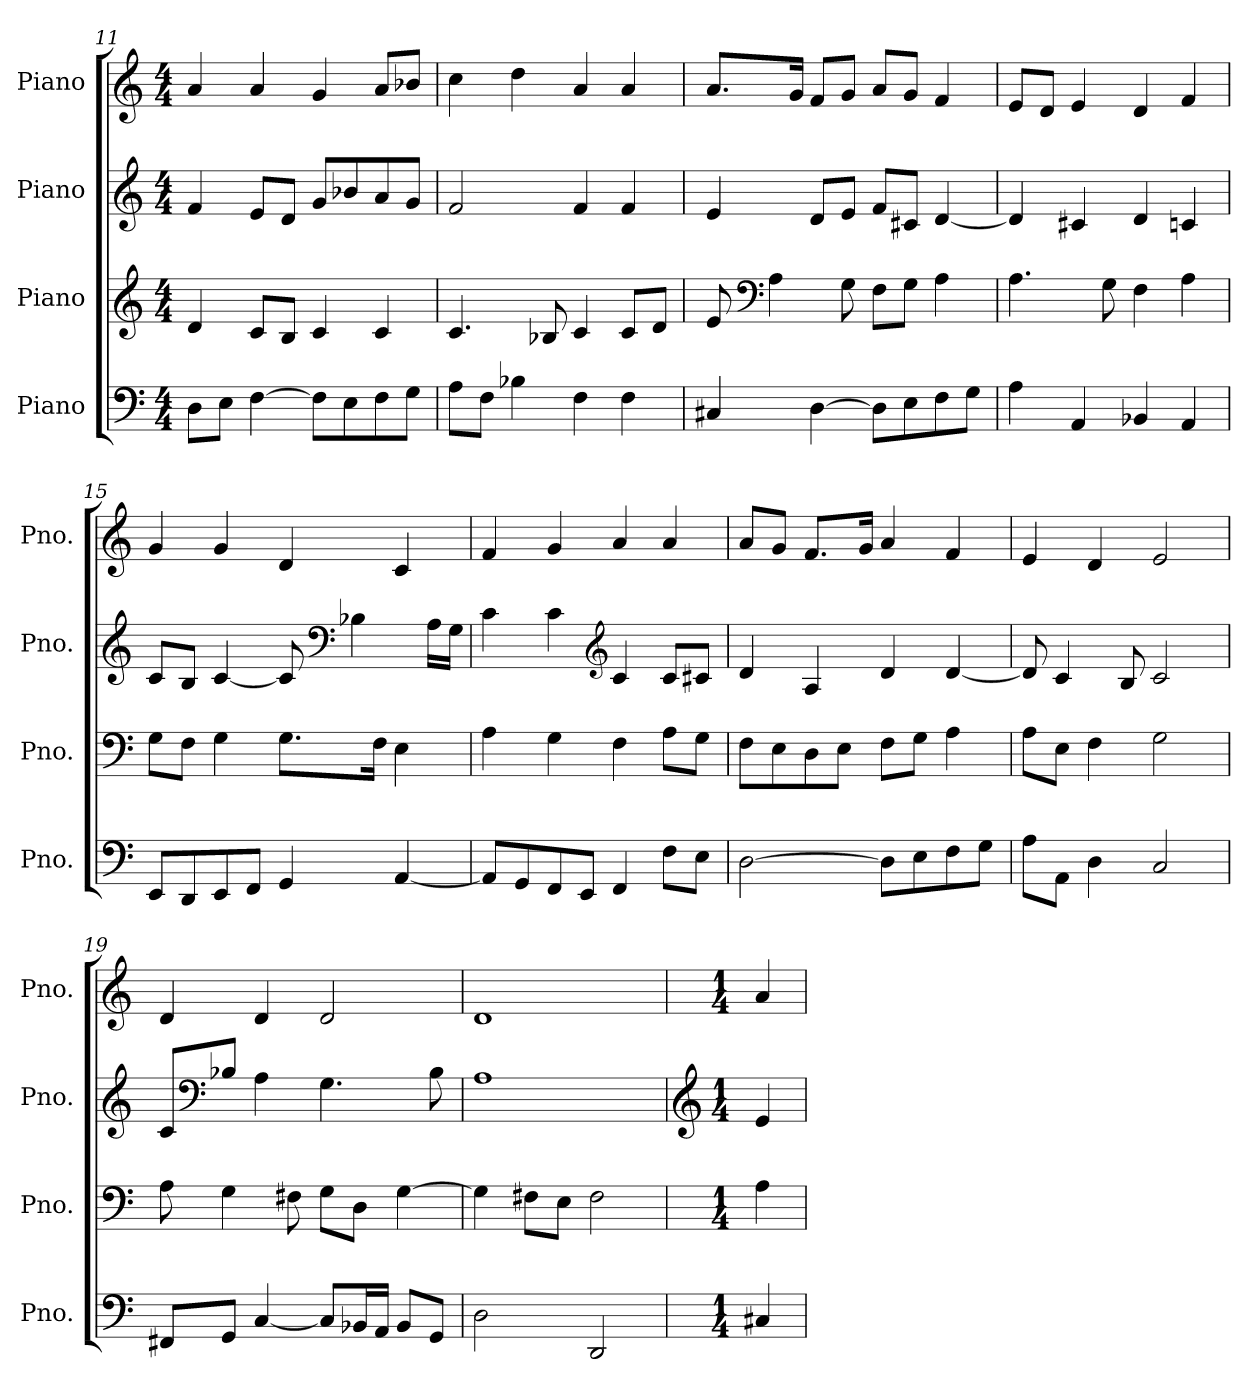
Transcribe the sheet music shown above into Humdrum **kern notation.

**kern	**kern	**kern	**kern
*part4	*part3	*part2	*part1
*staff4	*staff3	*staff2	*staff1
*I"Piano	*I"Piano	*I"Piano	*I"Piano
*I'Pno.	*I'Pno.	*I'Pno.	*I'Pno.
*clefF4	*clefG2	*clefG2	*clefG2
*k[]	*k[]	*k[]	*k[]
*M4/4	*M4/4	*M4/4	*M4/4
=11	=11	=11	=11
8D\L	4d/	4f/	4a/
8E\J	.	.	.
[4F\	8c/L	8e/L	4a/
.	8B/J	8d/J	.
8F\L]	4c/	8g/L	4g/
8E\	.	8b-X/	.
8F\	4c/	8a/	8a/L
8G\J	.	8g/J	8b-X/J
=12	=12	=12	=12
8A\L	4.c/	2f/	4cc\
8F\J	.	.	.
4B-X\	.	.	4dd\
.	8B-X/	.	.
4F\	4c/	4f/	4a/
4F\	8c/L	4f/	4a/
.	8d/J	.	.
!!LO:PB:g=z
=13	=13	=13	=13
4C#X/	8e/	4e/	8.a/L
*	*clefF4	*	*
.	4A\	.	.
.	.	.	16g/Jk
[4D\	.	8d/L	8f/L
.	8G\	8e/J	8g/J
8D\L]	8F\L	8f/L	8a/L
8E\	8G\J	8c#X/J	8g/J
8F\	4A\	[4d/	4f/
8G\J	.	.	.
=14	=14	=14	=14
4A\	4.A\	4d/]	8e/L
.	.	.	8d/J
4AA/	.	4c#X/	4e/
.	8G\	.	.
4BB-X/	4F\	4d/	4d/
4AA/	4A\	4cn/	4f/
=15	=15	=15	=15
8EE/L	8G\L	8c/L	4g/
8DD/	8F\J	8B/J	.
8EE/	4G\	[4c/	4g/
8FF/J	.	.	.
4GG/	8.G\L	8c/]	4d/
*	*	*clefF4	*
.	.	4B-X\	.
.	16F\Jk	.	.
[4AA/	4E\	.	4c/
.	.	16A\LL	.
.	.	16G\JJ	.
=16	=16	=16	=16
8AA/L]	4A\	4c\	4f/
8GG/	.	.	.
8FF/	4G\	4c\	4g/
8EE/J	.	.	.
*	*	*clefG2	*
4FF/	4F\	4c/	4a/
8F\L	8A\L	8c/L	4a/
8E\J	8G\J	8c#X/J	.
!!LO:LB:g=z
=17	=17	=17	=17
[2D\	8F\L	4d/	8a/L
.	8E\	.	8g/J
.	8D\	4A/	8.f/L
.	8E\J	.	.
.	.	.	16g/Jk
8D\L]	8F\L	4d/	4a/
8E\	8G\J	.	.
8F\	4A\	[4d/	4f/
8G\J	.	.	.
=18	=18	=18	=18
8A\L	8A\L	8d/]	4e/
8AA\J	8E\J	4c/	.
4D\	4F\	.	4d/
.	.	8B/	.
2C/	2G\	2c/	2e/
=19	=19	=19	=19
8FF#X/L	8A\	8c/L	4d/
*	*	*clefF4	*
8GG/J	4G\	8B-X/J	.
[4C/	.	4A\	4d/
.	8F#X\	.	.
8C/L]	8G\L	4.G\	2d/
16BB-X/L	8D\J	.	.
16AA/JJ	.	.	.
8BB-/L	[4G\	.	.
8GG/J	.	8B-\	.
=20	=20	=20	=20
2D\	4G\]	1A	1d
.	8F#X\L	.	.
.	8E\J	.	.
2DD/	2F#\	.	.
=21	=21	=21	=21
*	*	*clefG2	*
*M1/4	*M1/4	*M1/4	*M1/4
4C#X/	4A\	4e/	4a/
=	=	=	=
*-	*-	*-	*-
